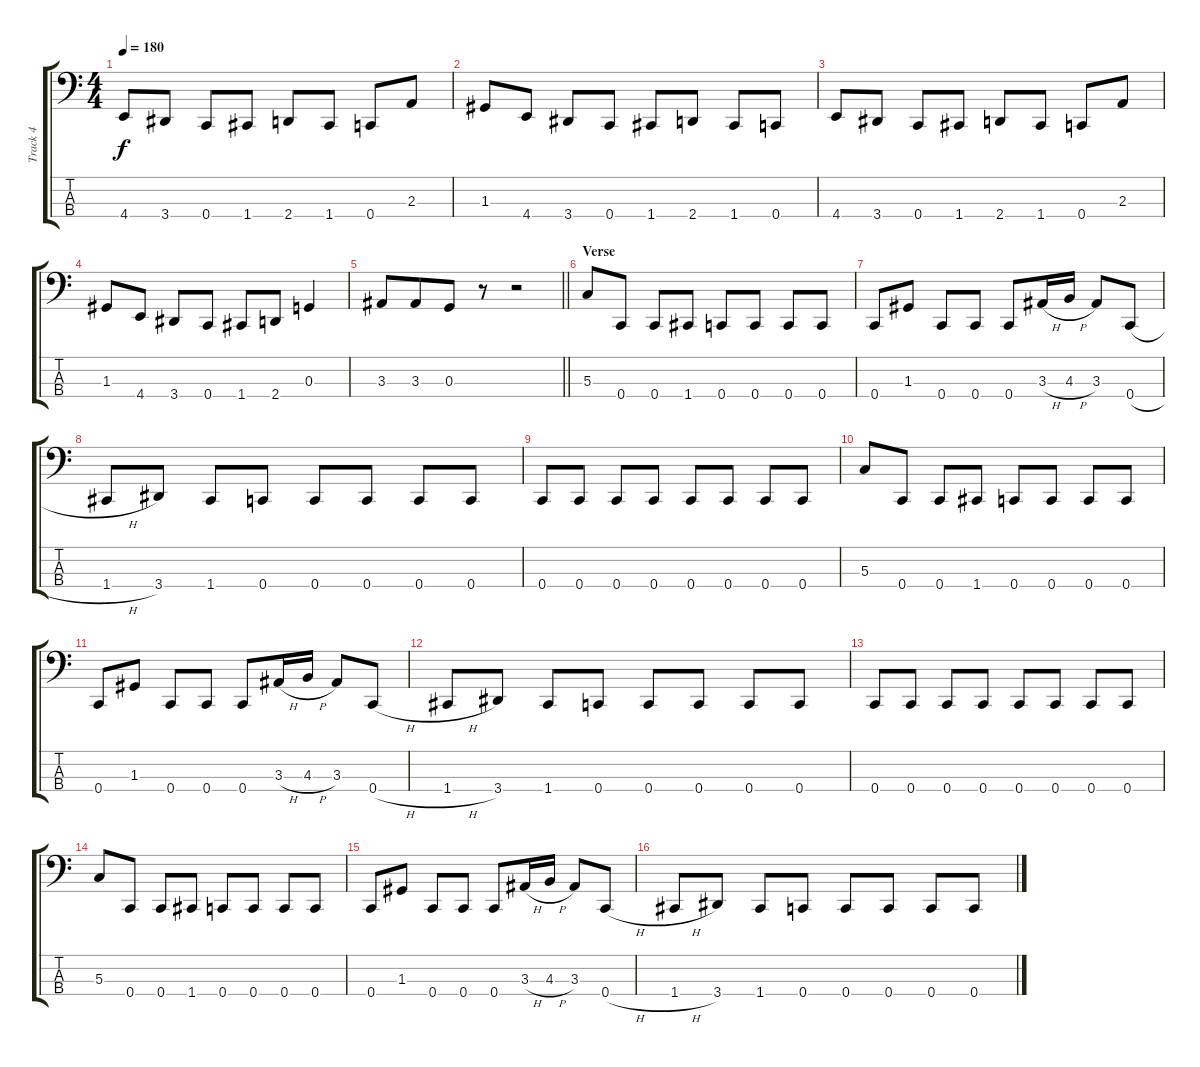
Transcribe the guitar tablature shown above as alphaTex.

\track ("Track 4" "Track 4") {instrument electricbasspick}
\staff {score tabs}
\tuning (F2 C2 G1 C1) {hide}
\ts (4 4)
\section ("" "")
\tempo 180
\clef f4
\ks c
4.4.8{dy f} 3.4.8 0.4.8 1.4.8 2.4.8 1.4.8 0.4.8 2.3.8 |
1.3.8 4.4.8 3.4.8 0.4.8 1.4.8 2.4.8 1.4.8 0.4.8 |
4.4.8 3.4.8 0.4.8 1.4.8 2.4.8 1.4.8 0.4.8 2.3.8 |
1.3.8 4.4.8 3.4.8 0.4.8 1.4.8 2.4.8 0.3.4 |
\barLineRight lightlight
3.3.8 3.3.8{beam merge} 0.3.8 r.8 r.2 |
\section ("" "Verse")
5.3.8 0.4.8 0.4.8 1.4.8 0.4.8 0.4.8 0.4.8 0.4.8 |
0.4.8 1.3.8 0.4.8 0.4.8 0.4.8 3.3{h}.16 4.3{h}.16 3.3.8 0.4{h}.8 |
1.4{h}.8 3.4.8 1.4.8 0.4.8 0.4.8 0.4.8 0.4.8 0.4.8 |
0.4.8 0.4.8 0.4.8 0.4.8 0.4.8 0.4.8 0.4.8 0.4.8 |
5.3.8 0.4.8 0.4.8 1.4.8 0.4.8 0.4.8 0.4.8 0.4.8 |
0.4.8 1.3.8 0.4.8 0.4.8 0.4.8 3.3{h}.16 4.3{h}.16 3.3.8 0.4{h}.8 |
1.4{h}.8 3.4.8 1.4.8 0.4.8 0.4.8 0.4.8 0.4.8 0.4.8 |
0.4.8 0.4.8 0.4.8 0.4.8 0.4.8 0.4.8 0.4.8 0.4.8 |
5.3.8 0.4.8 0.4.8 1.4.8 0.4.8 0.4.8 0.4.8 0.4.8 |
0.4.8 1.3.8 0.4.8 0.4.8 0.4.8 3.3{h}.16 4.3{h}.16 3.3.8 0.4{h}.8 |
1.4{h}.8 3.4.8 1.4.8 0.4.8 0.4.8 0.4.8 0.4.8 0.4.8
